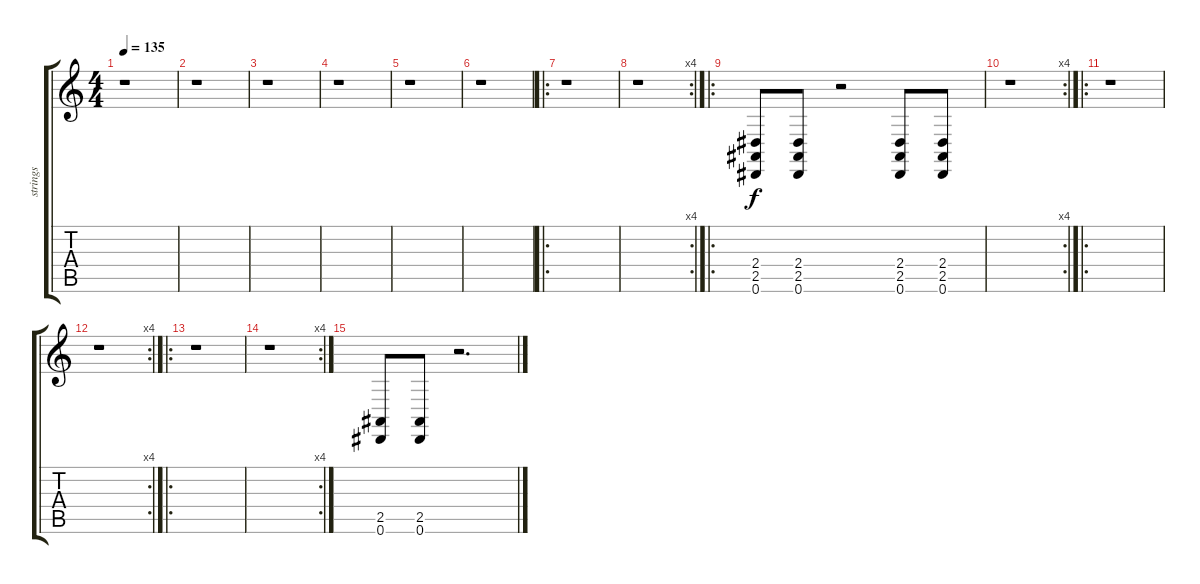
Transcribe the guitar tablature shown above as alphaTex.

\track ("strings" "strings") {instrument pizzicatostrings}
\staff {score tabs}
\tuning (Eb4 Bb3 Gb3 Db3 Ab2 Eb2) {hide}
\ts (4 4)
\tempo 135
\clef g2
\ks c
r.1{dy f} |
r.1 |
r.1 |
r.1 |
r.1 |
r.1 |
\ro
r.1 |
\rc 4
r.1 |
\ro
(2.4 2.5 0.6).8 (2.4 2.5 0.6).8 r.2 (2.4 2.5 0.6).8 (2.4 2.5 0.6).8 |
\rc 4
r.1 |
\ro
r.1 |
\rc 4
r.1 |
\ro
r.1 |
\rc 4
r.1 |
(2.5 0.6).8 (2.5 0.6).8 r.2{d}
